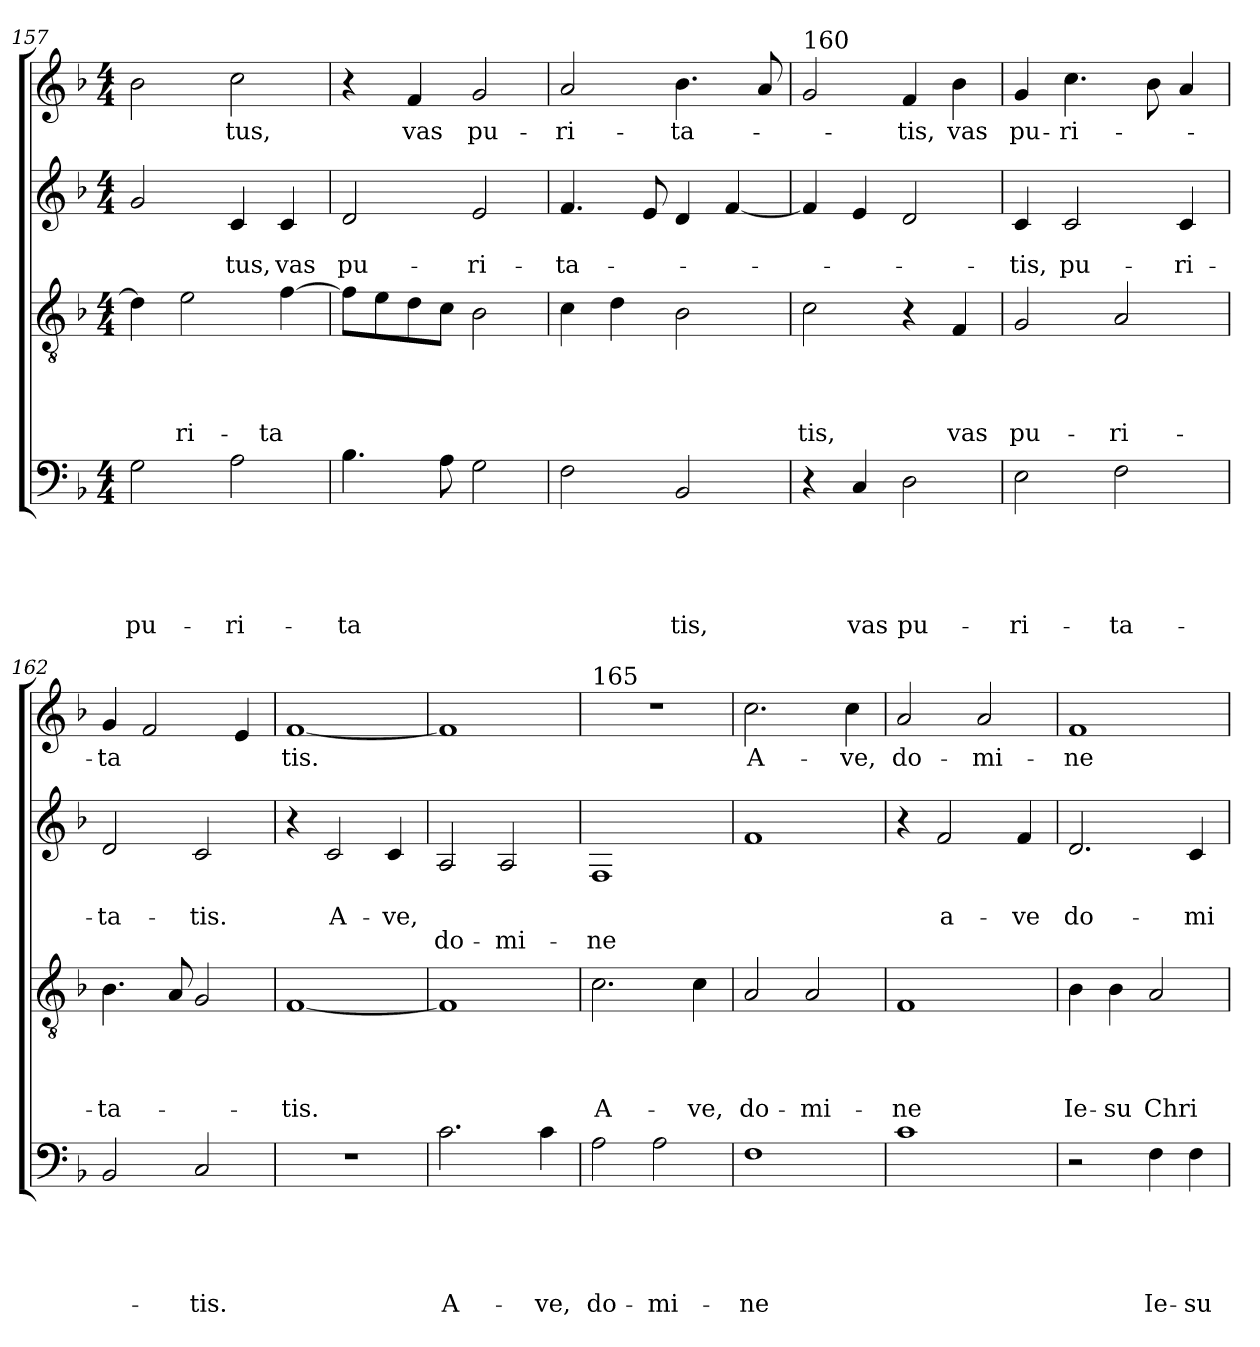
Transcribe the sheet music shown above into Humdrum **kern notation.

**kern	**text	**text	**text	**text	**text	**kern	**text	**text	**text	**text	**kern	**text	**text	**text	**kern	**text
*part4	*part4	*part4	*part4	*part4	*part4	*part3	*part3	*part3	*part3	*part3	*part2	*part2	*part2	*part2	*part1	*part1
*staff4	*staff4	*staff4	*staff4	*staff4	*staff4	*staff3	*staff3	*staff3	*staff3	*staff3	*staff2	*staff2	*staff2	*staff2	*staff1	*staff1
*clefF4	*	*	*	*	*	*clefGv2	*	*	*	*	*clefG2	*	*	*	*clefG2	*
*k[b-]	*	*	*	*	*	*k[b-]	*	*	*	*	*k[b-]	*	*	*	*k[b-]	*
*F:	*	*	*	*	*	*F:	*	*	*	*	*F:	*	*	*	*F:	*
*M4/4	*	*	*	*	*	*M4/4	*	*	*	*	*M4/4	*	*	*	*M4/4	*
=157	=157	=157	=157	=157	=157	=157	=157	=157	=157	=157	=157	=157	=157	=157	=157	=157
!	!	!	!	!	!LO:LY:b	!	!	!	!	!	!	!	!	!	!	!
2G\	.	.	.	.	pu-	4d\]	.	.	.	.	2g/	.	.	.	2b-\	.
!	!	!	!	!	!	!	!	!	!	!LO:LY:b	!	!	!	!	!	!
.	.	.	.	.	.	2e\	.	.	.	-ri-	.	.	.	.	.	.
!	!	!	!	!	!LO:LY:b	!	!	!	!	!	!	!	!LO:LY:b	!	!	!LO:LY:b
2A\	.	.	.	.	-ri-	.	.	.	.	.	4c/	.	tus,	.	2cc\	-tus,
!	!	!	!	!	!	!	!	!	!	!LO:LY:b	!	!	!LO:LY:b	!	!	!
.	.	.	.	.	.	[4f\	.	.	.	-ta	4c/	.	vas	.	.	.
=158	=158	=158	=158	=158	=158	=158	=158	=158	=158	=158	=158	=158	=158	=158	=158	=158
!	!	!	!	!	!LO:LY:b	!	!	!	!	!	!	!	!LO:LY:b	!	!	!
4.B-\	.	.	.	.	-ta	8f\L]	.	.	.	.	2d/	.	pu-	.	4r	.
.	.	.	.	.	.	8e\	.	.	.	.	.	.	.	.	.	.
!	!	!	!	!	!	!	!	!	!	!	!	!	!	!	!	!LO:LY:b
.	.	.	.	.	.	8d\	.	.	.	.	.	.	.	.	4f/	vas
8A\	.	.	.	.	.	8c\J	.	.	.	.	.	.	.	.	.	.
!	!	!	!	!	!	!	!	!	!	!	!	!	!LO:LY:b	!	!	!LO:LY:b
2G\	.	.	.	.	.	2B-\	.	.	.	.	2e/	.	-ri-	.	2g/	pu-
=159	=159	=159	=159	=159	=159	=159	=159	=159	=159	=159	=159	=159	=159	=159	=159	=159
!	!	!	!	!	!	!	!	!	!	!	!	!	!LO:LY:b	!	!	!LO:LY:b
2F\	.	.	.	.	.	4c\	.	.	.	.	4.f/	.	-ta-	.	2a/	-ri-
.	.	.	.	.	.	4d\	.	.	.	.	.	.	.	.	.	.
.	.	.	.	.	.	.	.	.	.	.	8e/	.	.	.	.	.
!	!	!	!	!	!LO:LY:b	!	!	!	!	!	!	!	!	!	!	!LO:LY:b
2BB-/	.	.	.	.	tis,	2B-\	.	.	.	.	4d/	.	.	.	4.b-\	-ta-
.	.	.	.	.	.	.	.	.	.	.	[4f/	.	.	.	.	.
.	.	.	.	.	.	.	.	.	.	.	.	.	.	.	8a/	.
!!LO:PB:g=z
=160	=160	=160	=160	=160	=160	=160	=160	=160	=160	=160	=160	=160	=160	=160	=160	=160
!	!	!	!	!	!	!	!	!	!	!	!	!	!	!	!LO:TX:a:t=160	!
!	!	!	!	!	!	!	!	!	!	!LO:LY:b	!	!	!	!	!	!
4r	.	.	.	.	.	2c\	.	.	.	­tis,	4f/]	.	.	.	2g/	.
!	!	!	!	!	!LO:LY:b	!	!	!	!	!	!	!	!	!	!	!
4C/	.	.	.	.	vas	.	.	.	.	.	4e/	.	.	.	.	.
!	!	!	!	!	!LO:LY:b	!	!	!	!	!	!	!	!	!	!	!LO:LY:b
2D\	.	.	.	.	pu-	4r	.	.	.	.	2d/	.	.	.	4f/	-tis,
!	!	!	!	!	!	!	!	!	!	!LO:LY:b	!	!	!	!	!	!LO:LY:b
.	.	.	.	.	.	4F/	.	.	.	vas	.	.	.	.	4b-\	vas
=161	=161	=161	=161	=161	=161	=161	=161	=161	=161	=161	=161	=161	=161	=161	=161	=161
!	!	!	!	!	!LO:LY:b	!	!	!	!	!LO:LY:b	!	!	!LO:LY:b	!	!	!LO:LY:b
2E\	.	.	.	.	-ri-	2G/	.	.	.	pu-	4c/	.	-tis,	.	4g/	pu-
!	!	!	!	!	!	!	!	!	!	!	!	!	!LO:LY:b	!	!	!LO:LY:b
.	.	.	.	.	.	.	.	.	.	.	2c/	.	pu-	.	4.cc\	-ri-
!	!	!	!	!	!LO:LY:b	!	!	!	!	!LO:LY:b	!	!	!	!	!	!
2F\	.	.	.	.	-ta-	2A/	.	.	.	-ri-	.	.	.	.	.	.
.	.	.	.	.	.	.	.	.	.	.	.	.	.	.	8b-\	.
!	!	!	!	!	!	!	!	!	!	!	!	!	!LO:LY:b	!	!	!
.	.	.	.	.	.	.	.	.	.	.	4c/	.	-ri-	.	4a/	.
=162	=162	=162	=162	=162	=162	=162	=162	=162	=162	=162	=162	=162	=162	=162	=162	=162
!	!	!	!	!	!	!	!	!	!	!LO:LY:b	!	!	!LO:LY:b	!	!	!LO:LY:b
2BB-/	.	.	.	.	.	4.B-\	.	.	.	-ta-	2d/	.	-ta-	.	4g/	-ta
.	.	.	.	.	.	.	.	.	.	.	.	.	.	.	2f/	.
.	.	.	.	.	.	8A/	.	.	.	.	.	.	.	.	.	.
!	!	!	!	!	!LO:LY:b	!	!	!	!	!	!	!	!LO:LY:b	!	!	!
2C/	.	.	.	.	-tis.	2G/	.	.	.	.	2c/	.	-tis.	.	.	.
.	.	.	.	.	.	.	.	.	.	.	.	.	.	.	4e/	.
=163	=163	=163	=163	=163	=163	=163	=163	=163	=163	=163	=163	=163	=163	=163	=163	=163
!	!	!	!	!	!	!	!	!	!	!LO:LY:b	!	!	!	!	!	!LO:LY:b
1r	.	.	.	.	.	[1F	.	.	.	-tis.	4r	.	.	.	[1f	tis.
!	!	!	!	!	!	!	!	!	!	!	!	!	!LO:LY:b	!	!	!
.	.	.	.	.	.	.	.	.	.	.	2c/	.	A-	.	.	.
!	!	!	!	!	!	!	!	!	!	!	!	!	!LO:LY:b	!	!	!
.	.	.	.	.	.	.	.	.	.	.	4c/	.	-ve,	.	.	.
=164	=164	=164	=164	=164	=164	=164	=164	=164	=164	=164	=164	=164	=164	=164	=164	=164
!	!	!	!	!	!LO:LY:b	!	!	!	!	!	!	!	!	!LO:LY:b	!	!
2.c\	.	.	.	.	A-	1F]	.	.	.	.	2A/	.	.	do-	1f]	.
!	!	!	!	!	!	!	!	!	!	!	!	!	!	!LO:LY:b	!	!
.	.	.	.	.	.	.	.	.	.	.	2A/	.	.	-mi-	.	.
!	!	!	!	!	!LO:LY:b	!	!	!	!	!	!	!	!	!	!	!
4c\	.	.	.	.	-ve,	.	.	.	.	.	.	.	.	.	.	.
=165	=165	=165	=165	=165	=165	=165	=165	=165	=165	=165	=165	=165	=165	=165	=165	=165
!	!	!	!	!	!	!	!	!	!	!	!	!	!	!	!LO:TX:a:t=165	!
!	!	!	!	!	!LO:LY:b	!	!	!	!	!LO:LY:b	!	!	!	!LO:LY:b	!	!
2A\	.	.	.	.	do-	2.c\	.	.	.	A-	1F	.	.	-ne	1r	.
!	!	!	!	!	!LO:LY:b	!	!	!	!	!	!	!	!	!	!	!
2A\	.	.	.	.	-mi-	.	.	.	.	.	.	.	.	.	.	.
!	!	!	!	!	!	!	!	!	!	!LO:LY:b	!	!	!	!	!	!
.	.	.	.	.	.	4c\	.	.	.	-ve,	.	.	.	.	.	.
=166	=166	=166	=166	=166	=166	=166	=166	=166	=166	=166	=166	=166	=166	=166	=166	=166
!	!	!	!	!	!LO:LY:b	!	!	!	!	!LO:LY:b	!	!	!	!	!	!LO:LY:b
1F	.	.	.	.	-ne	2A/	.	.	.	do-	1f	.	.	.	2.cc\	A-
!	!	!	!	!	!	!	!	!	!	!LO:LY:b	!	!	!	!	!	!
.	.	.	.	.	.	2A/	.	.	.	-mi-	.	.	.	.	.	.
!	!	!	!	!	!	!	!	!	!	!	!	!	!	!	!	!LO:LY:b
.	.	.	.	.	.	.	.	.	.	.	.	.	.	.	4cc\	-ve,
!!LO:LB:g=z
=167	=167	=167	=167	=167	=167	=167	=167	=167	=167	=167	=167	=167	=167	=167	=167	=167
!	!	!	!	!	!	!	!	!	!	!LO:LY:b	!	!	!	!	!	!LO:LY:b
1c	.	.	.	.	.	1F	.	.	.	-­ne	4r	.	.	.	2a/	do-
!	!	!	!	!	!	!	!	!	!	!	!	!	!LO:LY:b	!	!	!
.	.	.	.	.	.	.	.	.	.	.	2f/	.	a-	.	.	.
!	!	!	!	!	!	!	!	!	!	!	!	!	!	!	!	!LO:LY:b
.	.	.	.	.	.	.	.	.	.	.	.	.	.	.	2a/	-mi-
!	!	!	!	!	!	!	!	!	!	!	!	!	!LO:LY:b	!	!	!
.	.	.	.	.	.	.	.	.	.	.	4f/	.	-ve	.	.	.
=168	=168	=168	=168	=168	=168	=168	=168	=168	=168	=168	=168	=168	=168	=168	=168	=168
!	!	!	!	!	!	!	!	!	!	!LO:LY:b	!	!	!LO:LY:b	!	!	!LO:LY:b
2r	.	.	.	.	.	4B-\	.	.	.	Ie-	2.d/	.	do-	.	1f	-ne
!	!	!	!	!	!	!	!	!	!	!LO:LY:b	!	!	!	!	!	!
.	.	.	.	.	.	4B-\	.	.	.	-su	.	.	.	.	.	.
!	!	!	!	!	!LO:LY:b	!	!	!	!	!LO:LY:b	!	!	!	!	!	!
4F\	.	.	.	.	Ie-	2A/	.	.	.	Chri-	.	.	.	.	.	.
!	!	!	!	!	!LO:LY:b	!	!	!	!	!	!	!	!LO:LY:b	!	!	!
4F\	.	.	.	.	-su	.	.	.	.	.	4c/	.	-mi-	.	.	.
=	=	=	=	=	=	=	=	=	=	=	=	=	=	=	=	=
*-	*-	*-	*-	*-	*-	*-	*-	*-	*-	*-	*-	*-	*-	*-	*-	*-
